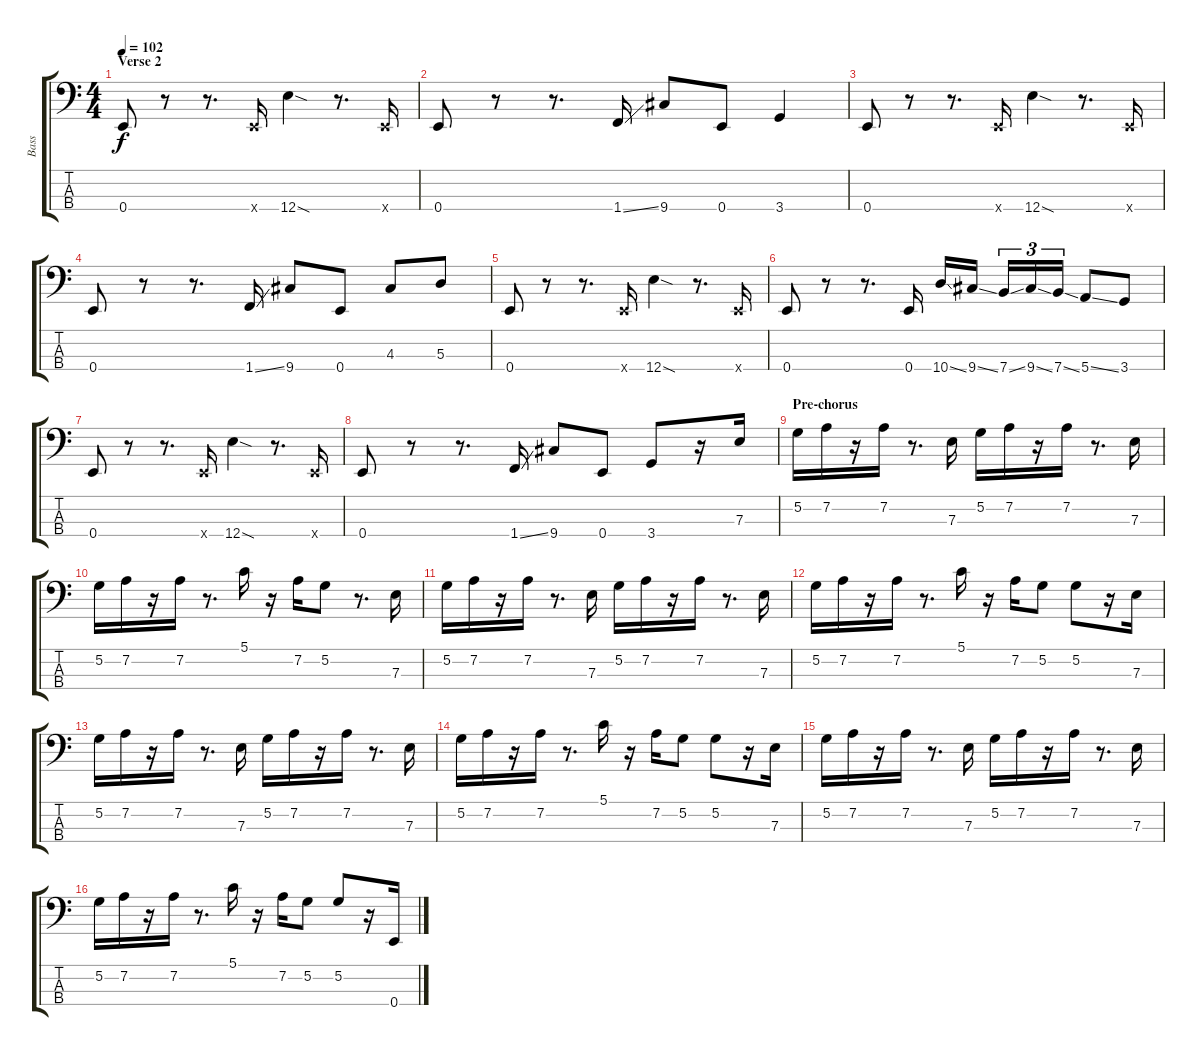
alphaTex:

\track ("Bass" "Bass") {instrument electricbassfinger}
\staff {score tabs}
\tuning (G2 D2 A1 E1) {hide}
\ts (4 4)
\section ("" "Verse 2")
\tempo 102
\clef f4
\ks c
0.4.8{dy f} r.8 r.8{d} 0.4{x}.16 12.4{sod}.4 r.8{d} 0.4{x}.16 |
0.4.8 r.8 r.8{d} 1.4{ss}.16 9.4.8 0.4.8 3.4.4 |
0.4.8 r.8 r.8{d} 0.4{x}.16 12.4{sod}.4 r.8{d} 0.4{x}.16 |
0.4.8 r.8 r.8{d} 1.4{ss}.16 9.4.8 0.4.8 4.3.8 5.3.8 |
0.4.8 r.8 r.8{d} 0.4{x}.16 12.4{sod}.4 r.8{d} 0.4{x}.16 |
0.4.8 r.8 r.8{d} 0.4.16 10.4{ss}.16 9.4{ss}.16 7.4{ss}.16{tu (3 2)} 9.4{ss}.16{tu (3 2)} 7.4{ss}.16{tu (3 2)} 5.4{ss}.8 3.4.8 |
0.4.8 r.8 r.8{d} 0.4{x}.16 12.4{sod}.4 r.8{d} 0.4{x}.16 |
0.4.8 r.8 r.8{d} 1.4{ss}.16 9.4.8 0.4.8 3.4.8 r.16 7.3.16 |
\section ("" "Pre-chorus")
5.2.16 7.2.16 r.16 7.2.16 r.8{d} 7.3.16 5.2.16 7.2.16 r.16 7.2.16 r.8{d} 7.3.16 |
5.2.16 7.2.16 r.16 7.2.16 r.8{d} 5.1.16 r.16 7.2.16 5.2.8 r.8{d} 7.3.16 |
5.2.16 7.2.16 r.16 7.2.16 r.8{d} 7.3.16 5.2.16 7.2.16 r.16 7.2.16 r.8{d} 7.3.16 |
5.2.16 7.2.16 r.16 7.2.16 r.8{d} 5.1.16 r.16 7.2.16 5.2.8 5.2.8 r.16 7.3.16 |
5.2.16 7.2.16 r.16 7.2.16 r.8{d} 7.3.16 5.2.16 7.2.16 r.16 7.2.16 r.8{d} 7.3.16 |
5.2.16 7.2.16 r.16 7.2.16 r.8{d} 5.1.16 r.16 7.2.16 5.2.8 5.2.8 r.16 7.3.16 |
5.2.16 7.2.16 r.16 7.2.16 r.8{d} 7.3.16 5.2.16 7.2.16 r.16 7.2.16 r.8{d} 7.3.16 |
5.2.16 7.2.16 r.16 7.2.16 r.8{d} 5.1.16 r.16 7.2.16 5.2.8 5.2.8 r.16 0.4.16
